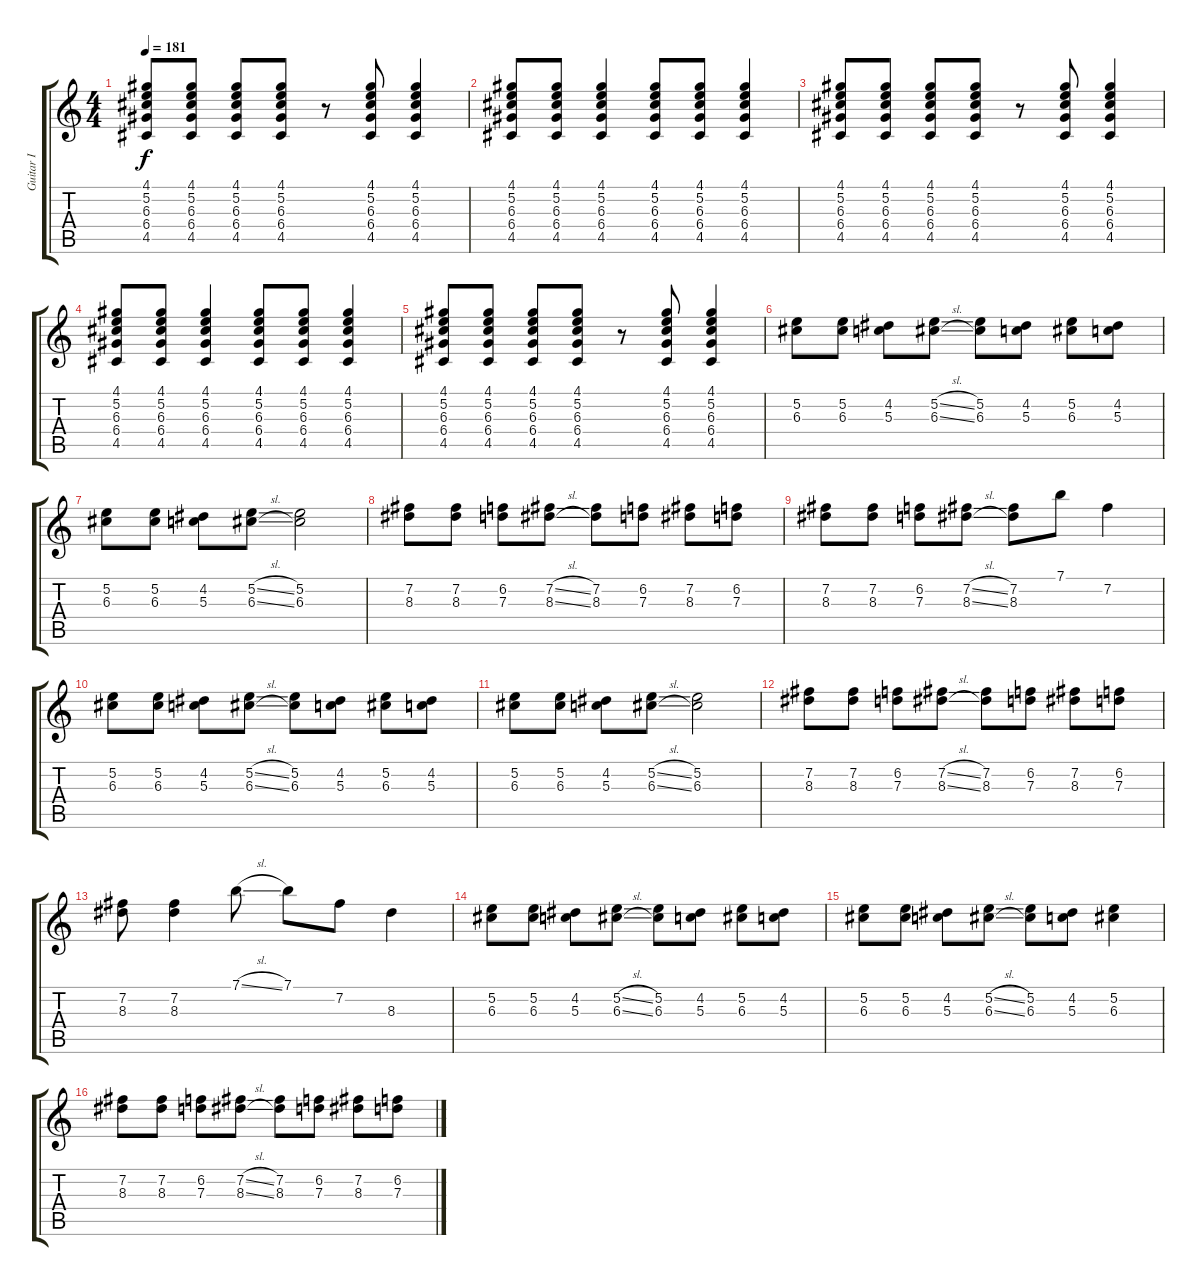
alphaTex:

\track ("Guitar I" "Guitar I") {instrument distortionguitar}
\staff {score tabs}
\tuning (E4 B3 G3 D3 A2 E2) {hide}
\ts (4 4)
\tempo 181
\clef g2
\ks c
(4.1 5.2 6.3 6.4 4.5).8{dy f} (4.1 5.2 6.3 6.4 4.5).8 (4.1 5.2 6.3 6.4 4.5).8 (4.1 5.2 6.3 6.4 4.5).8 r.8 (4.1 5.2 6.3 6.4 4.5).8 (4.1 5.2 6.3 6.4 4.5).4 |
(4.1 5.2 6.3 6.4 4.5).8 (4.1 5.2 6.3 6.4 4.5).8 (4.1 5.2 6.3 6.4 4.5).4 (4.1 5.2 6.3 6.4 4.5).8 (4.1 5.2 6.3 6.4 4.5).8 (4.1 5.2 6.3 6.4 4.5).4 |
(4.1 5.2 6.3 6.4 4.5).8 (4.1 5.2 6.3 6.4 4.5).8 (4.1 5.2 6.3 6.4 4.5).8 (4.1 5.2 6.3 6.4 4.5).8 r.8 (4.1 5.2 6.3 6.4 4.5).8 (4.1 5.2 6.3 6.4 4.5).4 |
(4.1 5.2 6.3 6.4 4.5).8 (4.1 5.2 6.3 6.4 4.5).8 (4.1 5.2 6.3 6.4 4.5).4 (4.1 5.2 6.3 6.4 4.5).8 (4.1 5.2 6.3 6.4 4.5).8 (4.1 5.2 6.3 6.4 4.5).4 |
(4.1 5.2 6.3 6.4 4.5).8 (4.1 5.2 6.3 6.4 4.5).8 (4.1 5.2 6.3 6.4 4.5).8 (4.1 5.2 6.3 6.4 4.5).8 r.8 (4.1 5.2 6.3 6.4 4.5).8 (4.1 5.2 6.3 6.4 4.5).4 |
(5.2 6.3).8 (5.2 6.3).8 (4.2 5.3).8 (5.2{sl} 6.3{sl}).8 (5.2 6.3).8 (4.2 5.3).8 (5.2 6.3).8 (4.2 5.3).8 |
(5.2 6.3).8 (5.2 6.3).8 (4.2 5.3).8 (5.2{sl} 6.3{sl}).8 (5.2 6.3).2 |
(7.2 8.3).8 (7.2 8.3).8 (6.2 7.3).8 (7.2{sl} 8.3{sl}).8 (7.2 8.3).8 (6.2 7.3).8 (7.2 8.3).8 (6.2 7.3).8 |
(7.2 8.3).8 (7.2 8.3).8 (6.2 7.3).8 (7.2{sl} 8.3{sl}).8 (7.2 8.3).8 7.1.8 7.2.4 |
(5.2 6.3).8 (5.2 6.3).8 (4.2 5.3).8 (5.2{sl} 6.3{sl}).8 (5.2 6.3).8 (4.2 5.3).8 (5.2 6.3).8 (4.2 5.3).8 |
(5.2 6.3).8 (5.2 6.3).8 (4.2 5.3).8 (5.2{sl} 6.3{sl}).8 (5.2 6.3).2 |
(7.2 8.3).8 (7.2 8.3).8 (6.2 7.3).8 (7.2{sl} 8.3{sl}).8 (7.2 8.3).8 (6.2 7.3).8 (7.2 8.3).8 (6.2 7.3).8 |
(7.2 8.3).8 (7.2 8.3).4 7.1{sl}.8 7.1.8 7.2.8 8.3.4 |
(5.2 6.3).8 (5.2 6.3).8 (4.2 5.3).8 (5.2{sl} 6.3{sl}).8 (5.2 6.3).8 (4.2 5.3).8 (5.2 6.3).8 (4.2 5.3).8 |
(5.2 6.3).8 (5.2 6.3).8 (4.2 5.3).8 (5.2{sl} 6.3{sl}).8 (5.2 6.3).8 (4.2 5.3).8 (5.2 6.3).4 |
(7.2 8.3).8 (7.2 8.3).8 (6.2 7.3).8 (7.2{sl} 8.3{sl}).8 (7.2 8.3).8 (6.2 7.3).8 (7.2 8.3).8 (6.2 7.3).8
